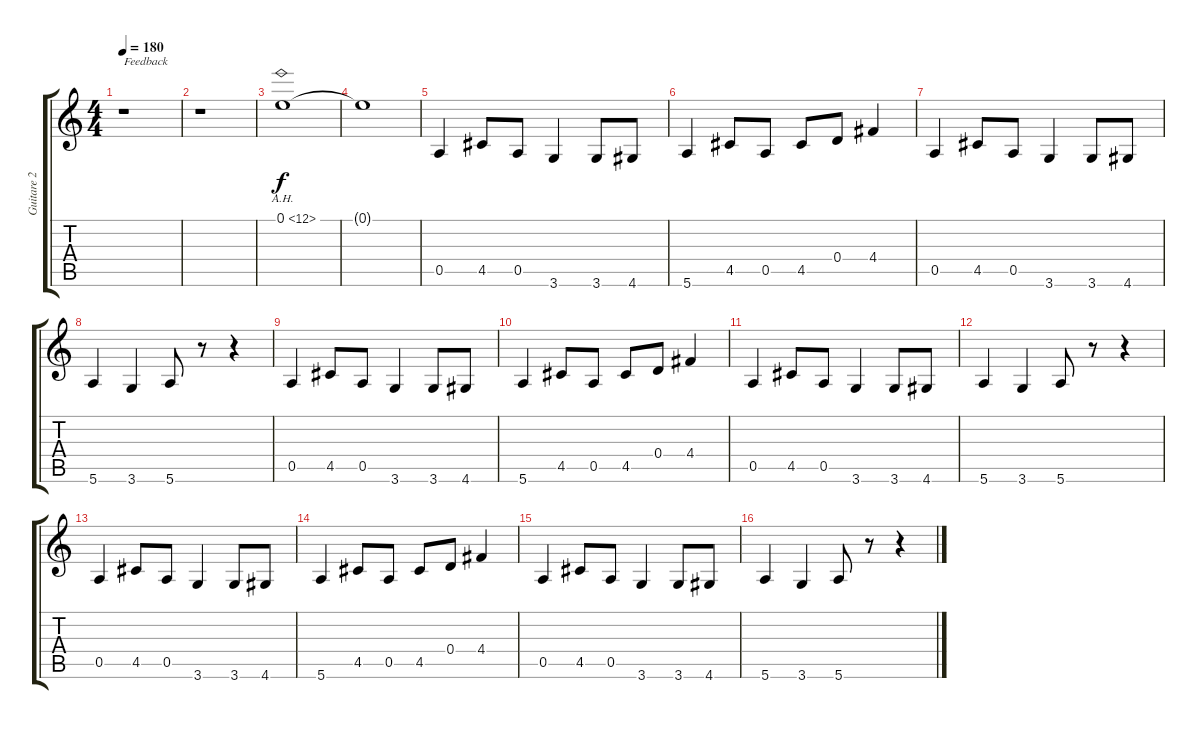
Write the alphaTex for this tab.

\track ("Guitare 2" "Guitare 2") {instrument distortionguitar}
\staff {score tabs}
\tuning (E4 B3 G3 D3 A2 E2) {hide}
\ts (4 4)
\tempo 180
\clef g2
\ks c
r.1{txt "Feedback" dy f instrument distortionguitar} |
r.1 |
0.1{ah 12}.1 |
0.1{t}.1 |
0.5.4 4.5.8 0.5.8 3.6.4 3.6.8 4.6.8 |
5.6.4 4.5.8 0.5.8 4.5.8 0.4.8 4.4.4 |
0.5.4 4.5.8 0.5.8 3.6.4 3.6.8 4.6.8 |
5.6.4 3.6.4 5.6.8 r.8 r.4 |
0.5.4 4.5.8 0.5.8 3.6.4 3.6.8 4.6.8 |
5.6.4 4.5.8 0.5.8 4.5.8 0.4.8 4.4.4 |
0.5.4 4.5.8 0.5.8 3.6.4 3.6.8 4.6.8 |
5.6.4 3.6.4 5.6.8 r.8 r.4 |
0.5.4 4.5.8 0.5.8 3.6.4 3.6.8 4.6.8 |
5.6.4 4.5.8 0.5.8 4.5.8 0.4.8 4.4.4 |
0.5.4 4.5.8 0.5.8 3.6.4 3.6.8 4.6.8 |
5.6.4 3.6.4 5.6.8 r.8 r.4
